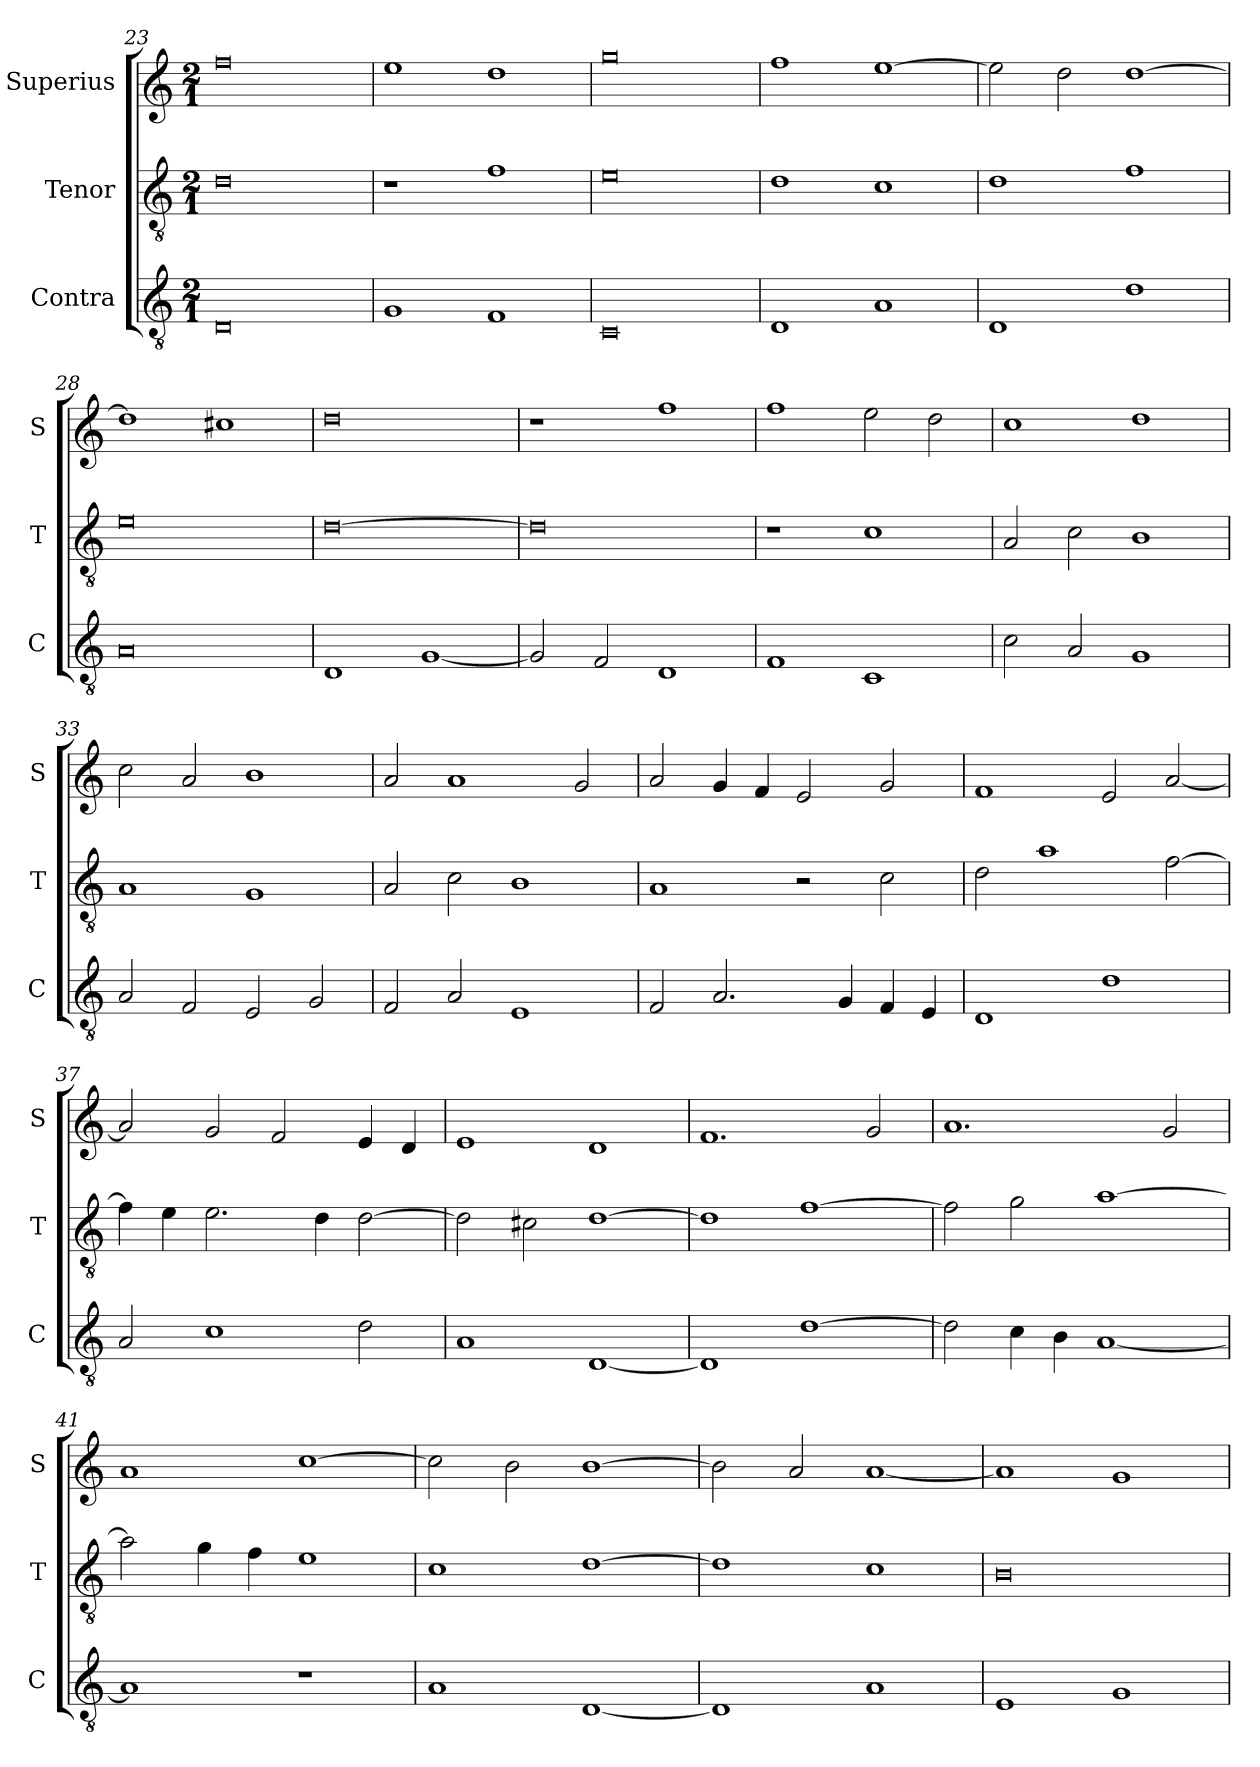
**kern	**kern	**kern
*part3	*part2	*part1
*staff3	*staff2	*staff1
*I"Contra	*I"Tenor	*I"Superius
*I'C	*I'T	*I'S
*clefGv2	*clefGv2	*clefG2
*k[]	*k[]	*k[]
*M2/1	*M2/1	*M2/1
=23	=23	=23
0D	0d	0ff
=24	=24	=24
1G	1r	1ee
1F	1f	1dd
=25	=25	=25
0C	0e	0gg
=26	=26	=26
1D	1d	1ff
1A	1c	[1ee
=27	=27	=27
1D	1d	2ee]
.	.	2dd
1d	1f	[1dd
=28	=28	=28
0A	0e	1dd]
.	.	1cc#X
=29	=29	=29
1D	[0d	0dd
[1G	.	.
=30	=30	=30
2G]	0d]	1r
2F	.	.
1D	.	1ff
=31	=31	=31
1F	1r	1ff
1C	1c	2ee
.	.	2dd
=32	=32	=32
2c	2A	1cc
2A	2c	.
1G	1B	1dd
=33	=33	=33
2A	1A	2cc
2F	.	2a
2E	1G	1b
2G	.	.
=34	=34	=34
2F	2A	2a
2A	2c	1a
1E	1B	.
.	.	2g
=35	=35	=35
2F	1A	2a
2.A	.	4g
.	.	4f
.	2r	2e
4G	.	.
4F	2c	2g
4E	.	.
=36	=36	=36
1D	2d	1f
.	1a	.
1d	.	2e
.	[2f	[2a
=37	=37	=37
2A	4f]	2a]
.	4e	.
1c	2.e	2g
.	.	2f
.	4d	.
2d	[2d	4e
.	.	4d
=38	=38	=38
1A	2d]	1e
.	2c#X	.
[1D	[1d	1d
=39	=39	=39
1D]	1d]	1.f
[1d	[1f	.
.	.	2g
=40	=40	=40
2d]	2f]	1.a
4c	2g	.
4B	.	.
[1A	[1a	.
.	.	2g
=41	=41	=41
1A]	2a]	1a
.	4g	.
.	4f	.
1r	1e	[1cc
=42	=42	=42
1A	1c	2cc]
.	.	2b
[1D	[1d	[1b
=43	=43	=43
1D]	1d]	2b]
.	.	2a
1A	1c	[1a
=44	=44	=44
1E	0B	1a]
1G	.	1g
=	=	=
*-	*-	*-
